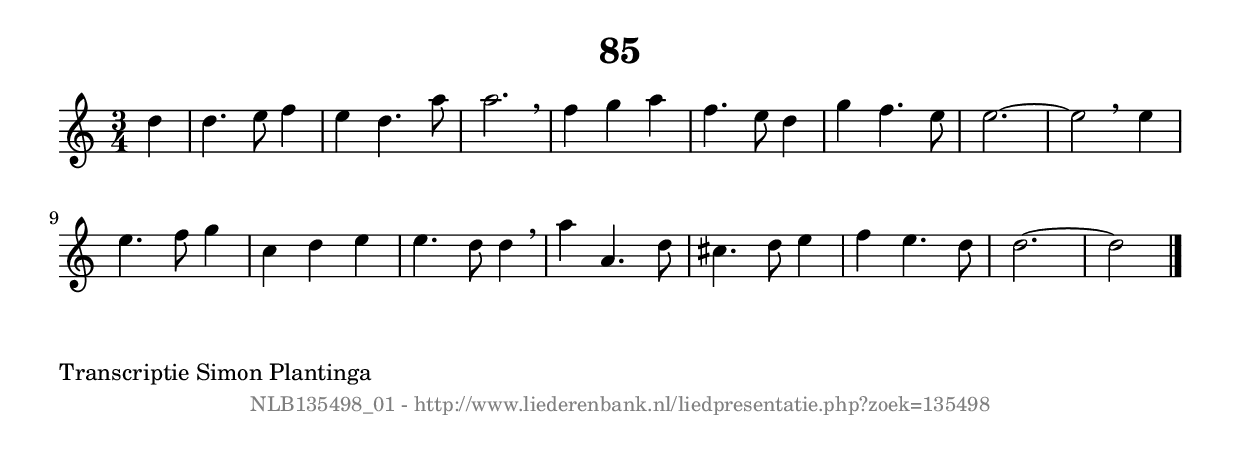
%
% produced by wce2krn 1.64 (7 June 2014)
%
\version"2.16"
#(append! paper-alist '(("long" . (cons (* 210 mm) (* 2000 mm)))))
#(set-default-paper-size "long")
sb = {\breathe}
mBreak = {\breathe }
bBreak = {\breathe }
x = {\once\override NoteHead #'style = #'cross }
gl=\glissando
itime={\override Staff.TimeSignature #'stencil = ##f }
ficta = {\once\set suggestAccidentals = ##t}
fine = {\once\override Score.RehearsalMark #'self-alignment-X = #1 \mark \markup {\italic{Fine}}}
dc = {\once\override Score.RehearsalMark #'self-alignment-X = #1 \mark \markup {\italic{D.C.}}}
dcf = {\once\override Score.RehearsalMark #'self-alignment-X = #1 \mark \markup {\italic{D.C. al Fine}}}
dcc = {\once\override Score.RehearsalMark #'self-alignment-X = #1 \mark \markup {\italic{D.C. al Coda}}}
ds = {\once\override Score.RehearsalMark #'self-alignment-X = #1 \mark \markup {\italic{D.S.}}}
dsf = {\once\override Score.RehearsalMark #'self-alignment-X = #1 \mark \markup {\italic{D.S. al Fine}}}
dsc = {\once\override Score.RehearsalMark #'self-alignment-X = #1 \mark \markup {\italic{D.S. al Coda}}}
pv = {\set Score.repeatCommands = #'((volta "1"))}
sv = {\set Score.repeatCommands = #'((volta "2"))}
tv = {\set Score.repeatCommands = #'((volta "3"))}
qv = {\set Score.repeatCommands = #'((volta "4"))}
xv = {\set Score.repeatCommands = #'((volta #f))}
\header{ tagline = ""
title = "85"
}
\score {{
\key d \dorian
\relative g'
{
\set melismaBusyProperties = #'()
\partial 32*8
\time 3/4
\tempo 4=120
\override Score.MetronomeMark #'transparent = ##t
\override Score.RehearsalMark #'break-visibility = #(vector #t #t #f)
d'4 | d4. e8 f4 | e4 d4. a'8 | a2. \sb | f4 g4 a4 | f4. e8 d4 | g4 f4. e8 | e2.~ | e2 \bar ":|:" \bBreak
e4 | e4. f8 g4 | c,4 d4 e4 | e4. d8 d4 \sb | a'4 a,4. d8 | cis4. d8 e4 | f4 e4. d8 | d2.~ | d2 \bar "|."
 }}
 \midi { }
 \layout {
            indent = 0.0\cm
}
}
\markup { \wordwrap-string #" 
Transcriptie Simon Plantinga
"}
\markup { \vspace #0 } \markup { \with-color #grey \fill-line { \center-column { \smaller "NLB135498_01 - http://www.liederenbank.nl/liedpresentatie.php?zoek=135498" } } }
